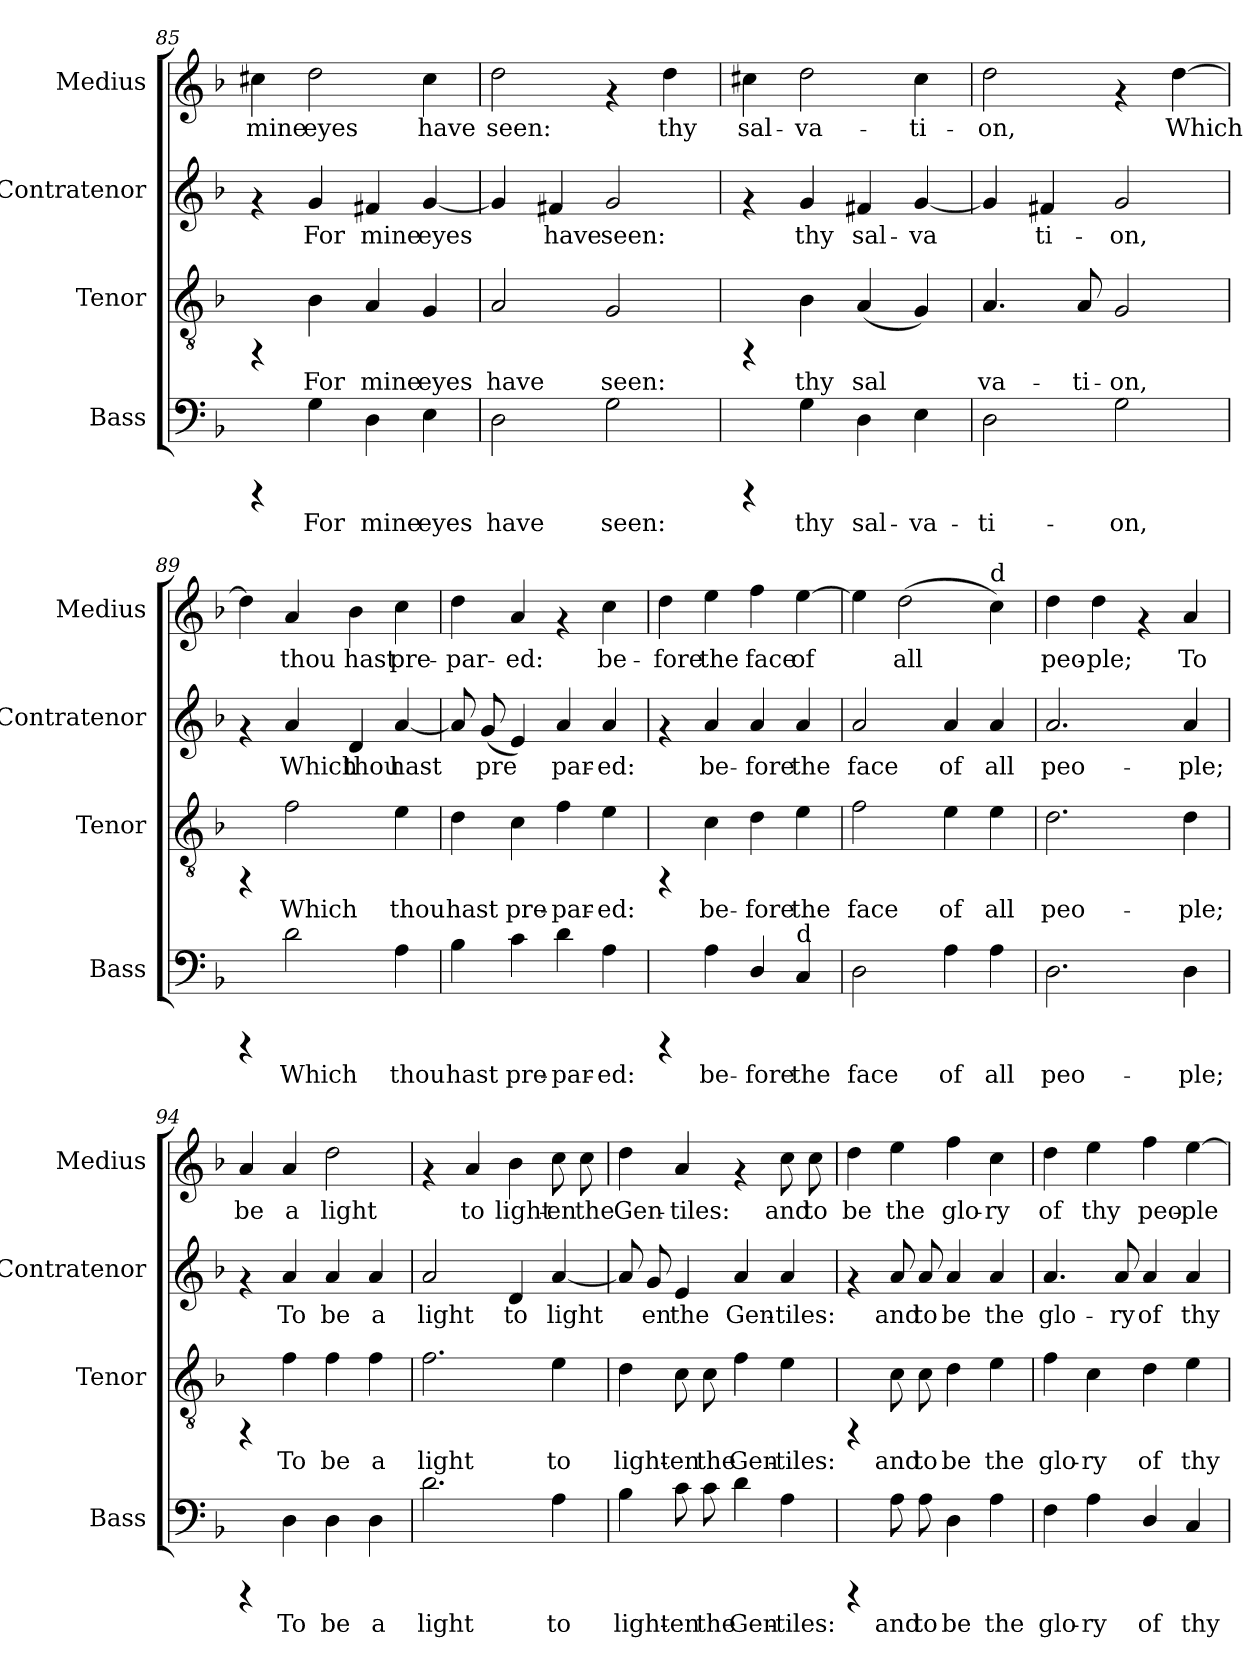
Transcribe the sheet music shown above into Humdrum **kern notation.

**kern	**text	**kern	**text	**kern	**text	**kern	**text
*part4	*part4	*part3	*part3	*part2	*part2	*part1	*part1
*staff4	*staff4	*staff3	*staff3	*staff2	*staff2	*staff1	*staff1
*I"Bass	*	*I"Tenor	*	*I"Contratenor	*	*I"Medius	*
*I'Bass	*	*I'Tenor	*	*I'Contratenor	*	*I'Medius	*
*clefF4	*	*clefGv2	*	*clefG2	*	*clefG2	*
*k[b-]	*	*k[b-]	*	*k[b-]	*	*k[b-]	*
*F:	*	*F:	*	*F:	*	*F:	*
=85	=85	=85	=85	=85	=85	=85	=85
!	!	!	!	!	!	!	!LO:LY:b:cj
4rCCC	.	4rFF	.	4rf	.	4cc#X\	mine
!	!LO:LY:b:cj	!	!LO:LY:b:cj	!	!LO:LY:b:cj	!	!LO:LY:b:cj
4G\	For	4B-\	For	4g/	For	2dd\	eyes
!	!LO:LY:b:cj	!	!LO:LY:b:cj	!	!LO:LY:b:cj	!	!
4D\	mine	4A/	mine	4f#X/	mine	.	.
!	!LO:LY:b:cj	!	!LO:LY:b:cj	!	!LO:LY:b:cj	!	!LO:LY:b:cj
4E\	eyes	4G/	eyes	[<4g/	eyes	4cc#\	have
=86	=86	=86	=86	=86	=86	=86	=86
!	!LO:LY:b:cj	!	!LO:LY:b:cj	!	!LO:LY:b:cj	!	!LO:LY:b:cj
2D\	have	2A/	have	4g/]	.	2dd\	seen:
!	!	!	!	!	!LO:LY:b:cj	!	!
.	.	.	.	4f#X/	have	.	.
!	!LO:LY:b:cj	!	!LO:LY:b:cj	!	!LO:LY:b:cj	!	!
2G\	seen:	2G/	seen:	2g/	seen:	4rf	.
!	!	!	!	!	!	!	!LO:LY:b:cj
.	.	.	.	.	.	4dd\	thy
!!LO:PB:g=z
=87	=87	=87	=87	=87	=87	=87	=87
!	!	!	!	!	!	!	!LO:LY:b:cj
4rCCC	.	4rFF	.	4rf	.	4cc#X\	sal-
!	!LO:LY:b:cj	!	!LO:LY:b:cj	!	!LO:LY:b:cj	!	!LO:LY:b:cj
4G\	thy	4B-\	thy	4g/	thy	2dd\	-va-
!	!LO:LY:b:cj	!	!LO:LY:b:cj	!	!LO:LY:b:cj	!	!
4D\	sal-	(<4A/	sal-	4f#X/	sal-	.	.
!	!LO:LY:b:cj	!	!LO:LY:b:cj	!	!LO:LY:b:cj	!	!LO:LY:b:cj
4E\	-va-	4G/)	--	[<4g/	-va-	4cc#\	-ti-
=88	=88	=88	=88	=88	=88	=88	=88
!	!LO:LY:b:cj	!	!LO:LY:b:cj	!	!LO:LY:b:cj	!	!LO:LY:b:cj
2D\	-ti-	4.A/	-va-	4g/]	--	2dd\	-on,
!	!	!	!	!	!LO:LY:b:cj	!	!
.	.	.	.	4f#X/	-ti-	.	.
!	!	!	!LO:LY:b:cj	!	!	!	!
.	.	8A/	-ti-	.	.	.	.
!	!LO:LY:b:cj	!	!LO:LY:b:cj	!	!LO:LY:b:cj	!	!
2G\	-on,	2G/	-on,	2g/	-on,	4rf	.
!	!	!	!	!	!	!	!LO:LY:b:cj
.	.	.	.	.	.	[>4dd\	Which
=89	=89	=89	=89	=89	=89	=89	=89
!	!	!	!	!	!	!	!LO:LY:b:cj
4rCCC	.	4rFF	.	4rf	.	4dd\]	.
!	!LO:LY:b:cj	!	!LO:LY:b:cj	!	!LO:LY:b:cj	!	!LO:LY:b:cj
2d\	Which	2f\	Which	4a/	Which	4a/	thou
!	!	!	!	!	!LO:LY:b:cj	!	!LO:LY:b:cj
.	.	.	.	4d/	thou	4b-\	hast
!	!LO:LY:b:cj	!	!LO:LY:b:cj	!	!LO:LY:b:cj	!	!LO:LY:b:cj
4A\	thou	4e\	thou	[<4a/	hast	4cc\	pre-
=90	=90	=90	=90	=90	=90	=90	=90
!	!LO:LY:b:cj	!	!LO:LY:b:cj	!	!LO:LY:b:cj	!	!LO:LY:b:cj
4B-\	hast	4d\	hast	8a/]	.	4dd\	-par-
!	!	!	!	!	!LO:LY:b:cj	!	!
.	.	.	.	(<8g/	pre-	.	.
!	!LO:LY:b:cj	!	!LO:LY:b:cj	!	!LO:LY:b:cj	!	!LO:LY:b:cj
4c\	pre-	4c\	pre-	4e/)	--	4a/	-ed:
!	!LO:LY:b:cj	!	!LO:LY:b:cj	!	!LO:LY:b:cj	!	!
4d\	-par-	4f\	-par-	4a/	-par-	4rf	.
!	!LO:LY:b:cj	!	!LO:LY:b:cj	!	!LO:LY:b:cj	!	!LO:LY:b:cj
4A\	-ed:	4e\	-ed:	4a/	-ed:	4cc\	be-
!!LO:LB:g=z
=91	=91	=91	=91	=91	=91	=91	=91
!	!	!	!	!	!	!	!LO:LY:b:cj
4rCCC	.	4rFF	.	4rf	.	4dd\	-fore
!	!LO:LY:b:cj	!	!LO:LY:b:cj	!	!LO:LY:b:cj	!	!LO:LY:b:cj
4A\	be-	4c\	be-	4a/	be-	4ee\	the
!	!LO:LY:b:cj	!	!LO:LY:b:cj	!	!LO:LY:b:cj	!	!LO:LY:b:cj
4D/	-fore	4d\	-fore	4a/	-fore	4ff\	face
!LO:TX:a:t=d	!	!	!	!	!	!	!
!	!LO:LY:b:cj	!	!LO:LY:b:cj	!	!LO:LY:b:cj	!	!LO:LY:b:cj
4C/	the	4e\	the	4a/	the	[>4ee\	of
=92	=92	=92	=92	=92	=92	=92	=92
!	!LO:LY:b:cj	!	!LO:LY:b:cj	!	!LO:LY:b:cj	!	!LO:LY:b:cj
2D\	face	2f\	face	2a/	face	4ee\]	.
!	!	!	!	!	!	!	!LO:LY:b:cj
.	.	.	.	.	.	(>2dd\	all
!	!LO:LY:b:cj	!	!LO:LY:b:cj	!	!LO:LY:b:cj	!	!
4A\	of	4e\	of	4a/	of	.	.
!	!	!	!	!	!	!LO:TX:a:t=d	!
!	!LO:LY:b:cj	!	!LO:LY:b:cj	!	!LO:LY:b:cj	!	!LO:LY:b:cj
4A\	all	4e\	all	4a/	all	4cc\)	.
=93	=93	=93	=93	=93	=93	=93	=93
!	!LO:LY:b:cj	!	!LO:LY:b:cj	!	!LO:LY:b:cj	!	!LO:LY:b:cj
2.D\	peo-	2.d\	peo-	2.a/	peo-	4dd\	peo-
!	!	!	!	!	!	!	!LO:LY:b:cj
.	.	.	.	.	.	4dd\	-ple;
.	.	.	.	.	.	4rf	.
!	!LO:LY:b:cj	!	!LO:LY:b:cj	!	!LO:LY:b:cj	!	!LO:LY:b:cj
4D\	-ple;	4d\	-ple;	4a/	-ple;	4a/	To
=94	=94	=94	=94	=94	=94	=94	=94
!	!	!	!	!	!	!	!LO:LY:b:cj
4rCCC	.	4rFF	.	4rf	.	4a/	be
!	!LO:LY:b:cj	!	!LO:LY:b:cj	!	!LO:LY:b:cj	!	!LO:LY:b:cj
4D\	To	4f\	To	4a/	To	4a/	a
!	!LO:LY:b:cj	!	!LO:LY:b:cj	!	!LO:LY:b:cj	!	!LO:LY:b:cj
4D\	be	4f\	be	4a/	be	2dd\	light
!	!LO:LY:b:cj	!	!LO:LY:b:cj	!	!LO:LY:b:cj	!	!
4D\	a	4f\	a	4a/	a	.	.
!!LO:PB:g=z
=95	=95	=95	=95	=95	=95	=95	=95
!	!LO:LY:b:cj	!	!LO:LY:b:cj	!	!LO:LY:b:cj	!	!
2.d\	light	2.f\	light	2a/	light	4rf	.
!	!	!	!	!	!	!	!LO:LY:b:cj
.	.	.	.	.	.	4a/	to
!	!	!	!	!	!LO:LY:b:cj	!	!LO:LY:b:cj
.	.	.	.	4d/	to	4b-\	light-
!	!LO:LY:b:cj	!	!LO:LY:b:cj	!	!LO:LY:b:cj	!	!LO:LY:b:cj
4A\	to	4e\	to	[<4a/	light-	8cc\	-en
!	!	!	!	!	!	!	!LO:LY:b:cj
.	.	.	.	.	.	8cc\	the
=96	=96	=96	=96	=96	=96	=96	=96
!	!LO:LY:b:cj	!	!LO:LY:b:cj	!	!LO:LY:b:cj	!	!LO:LY:b:cj
4B-\	light-	4d\	light-	8a/]	--	4dd\	Gen-
!	!	!	!	!	!LO:LY:b:cj	!	!
.	.	.	.	8g/	-en	.	.
!	!LO:LY:b:cj	!	!LO:LY:b:cj	!	!LO:LY:b:cj	!	!LO:LY:b:cj
8c\	-en	8c\	-en	4e/	the	4a/	-tiles:
!	!LO:LY:b:cj	!	!LO:LY:b:cj	!	!	!	!
8c\	the	8c\	the	.	.	.	.
!	!LO:LY:b:cj	!	!LO:LY:b:cj	!	!LO:LY:b:cj	!	!
4d\	Gen-	4f\	Gen-	4a/	Gen-	4rf	.
!	!LO:LY:b:cj	!	!LO:LY:b:cj	!	!LO:LY:b:cj	!	!LO:LY:b:cj
4A\	-tiles:	4e\	-tiles:	4a/	-tiles:	8cc\	and
!	!	!	!	!	!	!	!LO:LY:b:cj
.	.	.	.	.	.	8cc\	to
=97	=97	=97	=97	=97	=97	=97	=97
!	!	!	!	!	!	!	!LO:LY:b:cj
4rCCC	.	4rFF	.	4rf	.	4dd\	be
!	!LO:LY:b:cj	!	!LO:LY:b:cj	!	!LO:LY:b:cj	!	!LO:LY:b:cj
8A\	and	8c\	and	8a/	and	4ee\	the
!	!LO:LY:b:cj	!	!LO:LY:b:cj	!	!LO:LY:b:cj	!	!
8A\	to	8c\	to	8a/	to	.	.
!	!LO:LY:b:cj	!	!LO:LY:b:cj	!	!LO:LY:b:cj	!	!LO:LY:b:cj
4D\	be	4d\	be	4a/	be	4ff\	glo-
!	!LO:LY:b:cj	!	!LO:LY:b:cj	!	!LO:LY:b:cj	!	!LO:LY:b:cj
4A\	the	4e\	the	4a/	the	4cc\	-ry
=98	=98	=98	=98	=98	=98	=98	=98
!	!LO:LY:b:cj	!	!LO:LY:b:cj	!	!LO:LY:b:cj	!	!LO:LY:b:cj
4F\	glo-	4f\	glo-	4.a/	glo-	4dd\	of
!	!LO:LY:b:cj	!	!LO:LY:b:cj	!	!	!	!LO:LY:b:cj
4A\	-ry	4c\	-ry	.	.	4ee\	thy
!	!	!	!	!	!LO:LY:b:cj	!	!
.	.	.	.	8a/	-ry	.	.
!	!LO:LY:b:cj	!	!LO:LY:b:cj	!	!LO:LY:b:cj	!	!LO:LY:b:cj
4D/	of	4d\	of	4a/	of	4ff\	peo-
!	!LO:LY:b:cj	!	!LO:LY:b:cj	!	!LO:LY:b:cj	!	!LO:LY:b:cj
4C/	thy	4e\	thy	4a/	thy	[>4ee\	-ple
=	=	=	=	=	=	=	=
*-	*-	*-	*-	*-	*-	*-	*-
